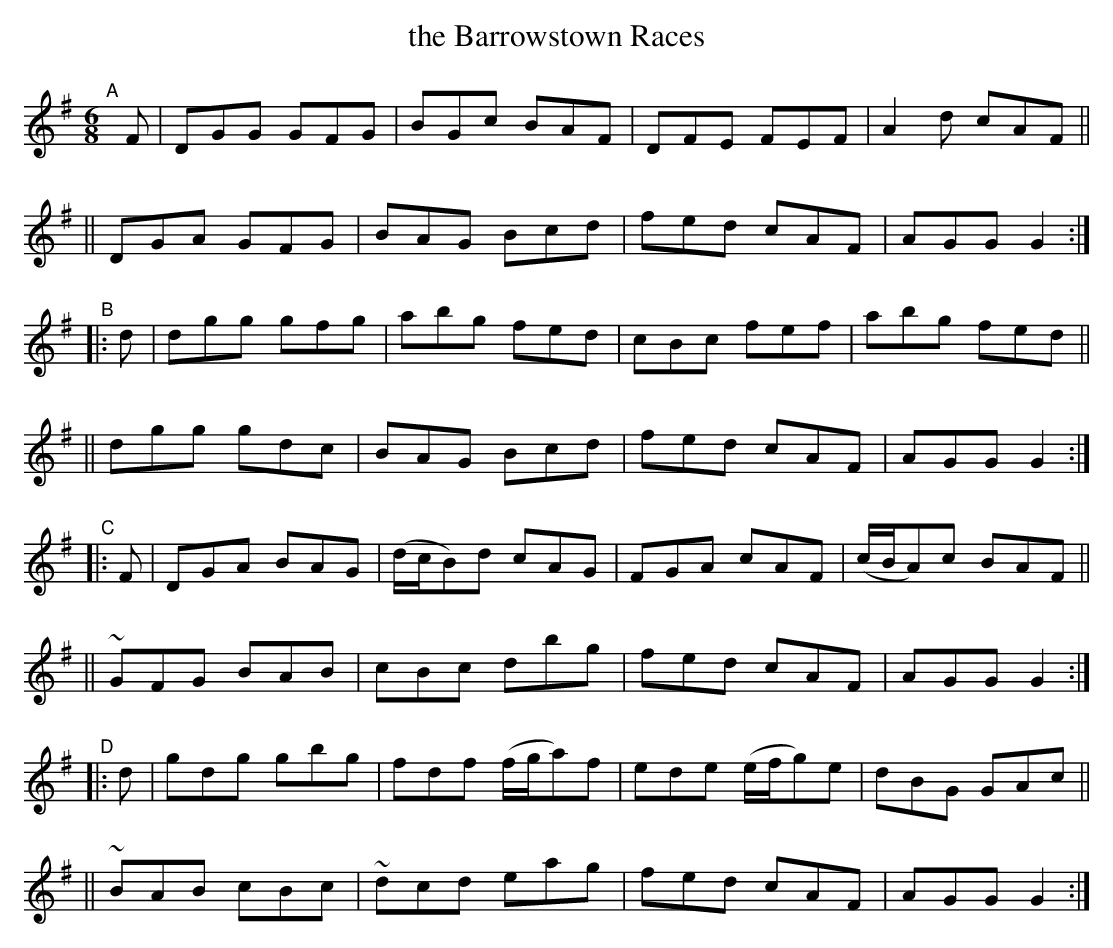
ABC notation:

X:1
T: the Barrowstown Races
M: 6/8
L: 1/8
K: G
"^A"[|] F \
|  DGG GFG | BGc BAF | DFE FEF | A2d cAF ||
|| DGA GFG | BAG Bcd | fed cAF | AGG G2 :|
"^B"|: d \
|  dgg gfg | abg fed | cBc fef | abg fed ||
|| dgg gdc | BAG Bcd | fed cAF | AGG G2 :|
"^C"|: F \
 |  DGA BAG | (d/c/B)d cAG | FGA cAF | (c/B/A)c BAF ||
||~GFG BAB | cBc dbg | fed cAF | AGG G2 :|
"^D"|: d \
 | gdg gbg | fdf (f/g/a)f | ede (e/f/g)e | dBG GAc ||
||~BAB cBc | ~dcd eag | fed cAF | AGG G2 :|
